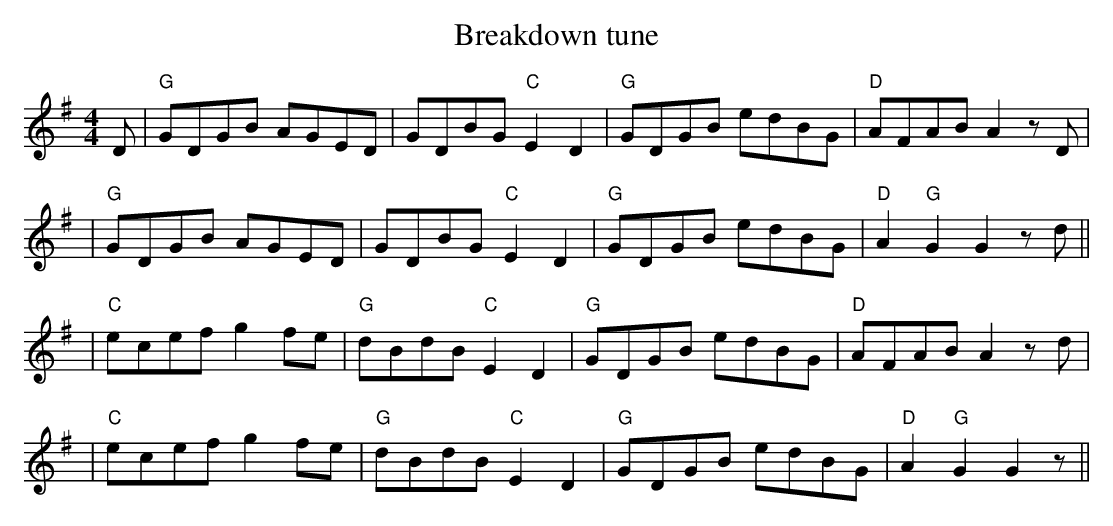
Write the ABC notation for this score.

X:1
T:Breakdown tune
L:1/8
M:4/4
K:G
D|"G"GDGB AGED|GDBG "C"E2 D2|"G"GDGB edBG|"D"AFAB A2zD|
|"G"GDGB AGED|GDBG "C"E2 D2|"G"GDGB edBG|"D"A2"G"G2G2zd||
|"C"ecef g2fe|"G"dBdB "C"E2D2|"G"GDGB edBG|"D"AFAB A2zd|
|"C"ecef g2fe|"G"dBdB "C"E2D2|"G"GDGB edBG|"D"A2"G"G2G2z||
